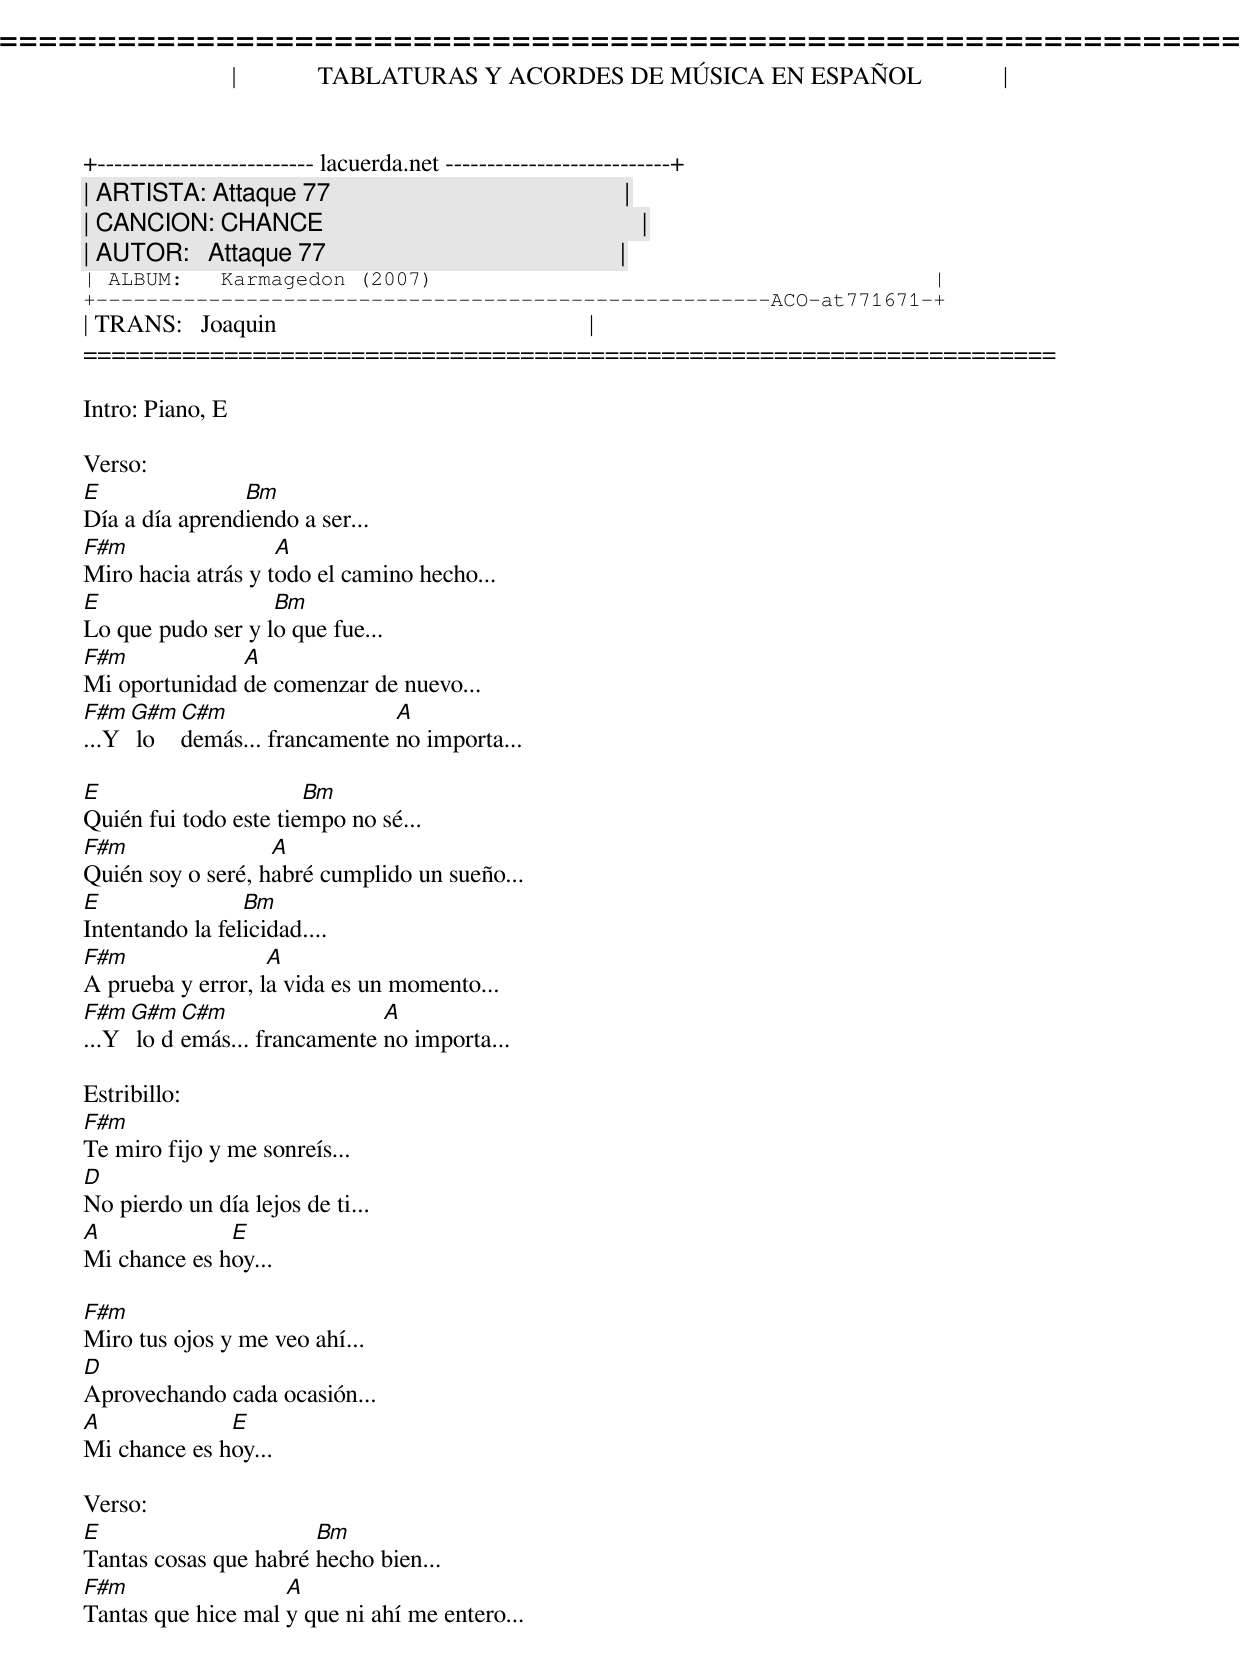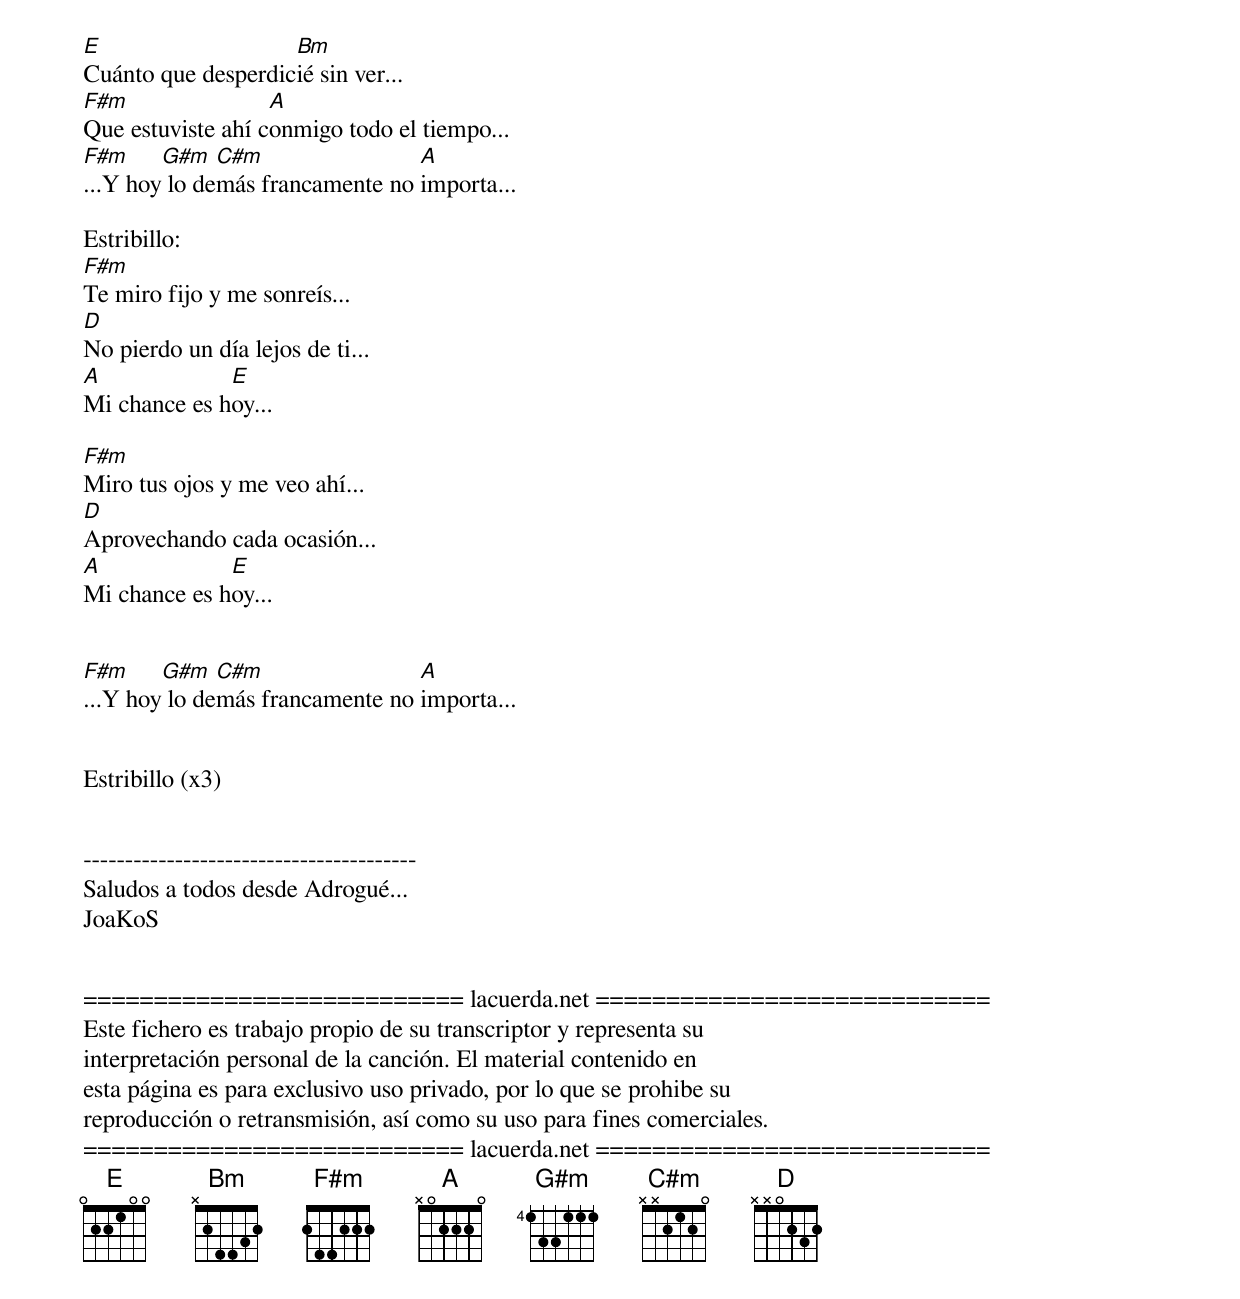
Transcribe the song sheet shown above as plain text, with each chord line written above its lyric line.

=====================================================================
|             TABLATURAS Y ACORDES DE MÚSICA EN ESPAÑOL             |
+-------------------------- lacuerda.net ---------------------------+
| ARTISTA: Attaque 77                                               |
| CANCION: CHANCE                                                   |
| AUTOR:   Attaque 77                                               |
| ALBUM:   Karmagedon (2007)                                        |
+------------------------------------------------------ACO-at771671-+
| TRANS:   Joaquin                                                  |
=====================================================================

Intro: Piano, E

Verso:
E               Bm
Día a día aprendiendo a ser...
F#m                 A
Miro hacia atrás y todo el camino hecho...
E                  Bm
Lo que pudo ser y lo que fue...
F#m            A
Mi oportunidad de comenzar de nuevo...
F#m G#m C#m                  A
...Y lo demás... francamente no importa...

E                      Bm
Quién fui todo este tiempo no sé...
F#m                A
Quién soy o seré, habré cumplido un sueño...
E                Bm
Intentando la felicidad....
F#m                A
A prueba y error, la vida es un momento...
F#m G#m  C#m                 A
...Y lo demás... francamente no importa...

Estribillo:
F#m
Te miro fijo y me sonreís...
D
No pierdo un día lejos de ti...
A             E
Mi chance es hoy...

F#m
Miro tus ojos y me veo ahí...
D
Aprovechando cada ocasión...
A             E
Mi chance es hoy...

Verso:
E                      Bm
Tantas cosas que habré hecho bien...
F#m                 A
Tantas que hice mal y que ni ahí me entero...
E                   Bm
Cuánto que desperdicié sin ver...
F#m                A
Que estuviste ahí conmigo todo el tiempo...
F#m     G#m   C#m                A
...Y hoy lo demás francamente no importa...

Estribillo:
F#m
Te miro fijo y me sonreís...
D
No pierdo un día lejos de ti...
A             E
Mi chance es hoy...

F#m
Miro tus ojos y me veo ahí...
D
Aprovechando cada ocasión...
A             E
Mi chance es hoy...


F#m     G#m   C#m                A
...Y hoy lo demás francamente no importa...


Estribillo (x3)


----------------------------------------
Saludos a todos desde Adrogué...
JoaKoS


=========================== lacuerda.net ============================
Este fichero es trabajo propio de su transcriptor y representa su
interpretación personal de la canción. El material contenido en
esta página es para exclusivo uso privado, por lo que se prohibe su
reproducción o retransmisión, así como su uso para fines comerciales.
=========================== lacuerda.net ============================
